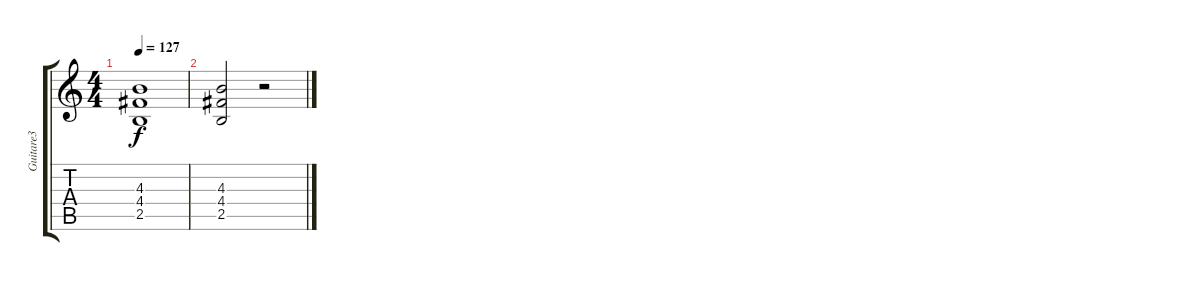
\track ("Guitare3" "Guitare3") {instrument electricguitarclean}
\staff {score tabs}
\tuning (E4 B3 G3 D3 A2 E2) {hide}
\ts (4 4)
\tempo 127
\clef g2
\ks c
(4.3 4.4 2.5).1{dy f} |
(4.3 4.4 2.5).2 r.2
